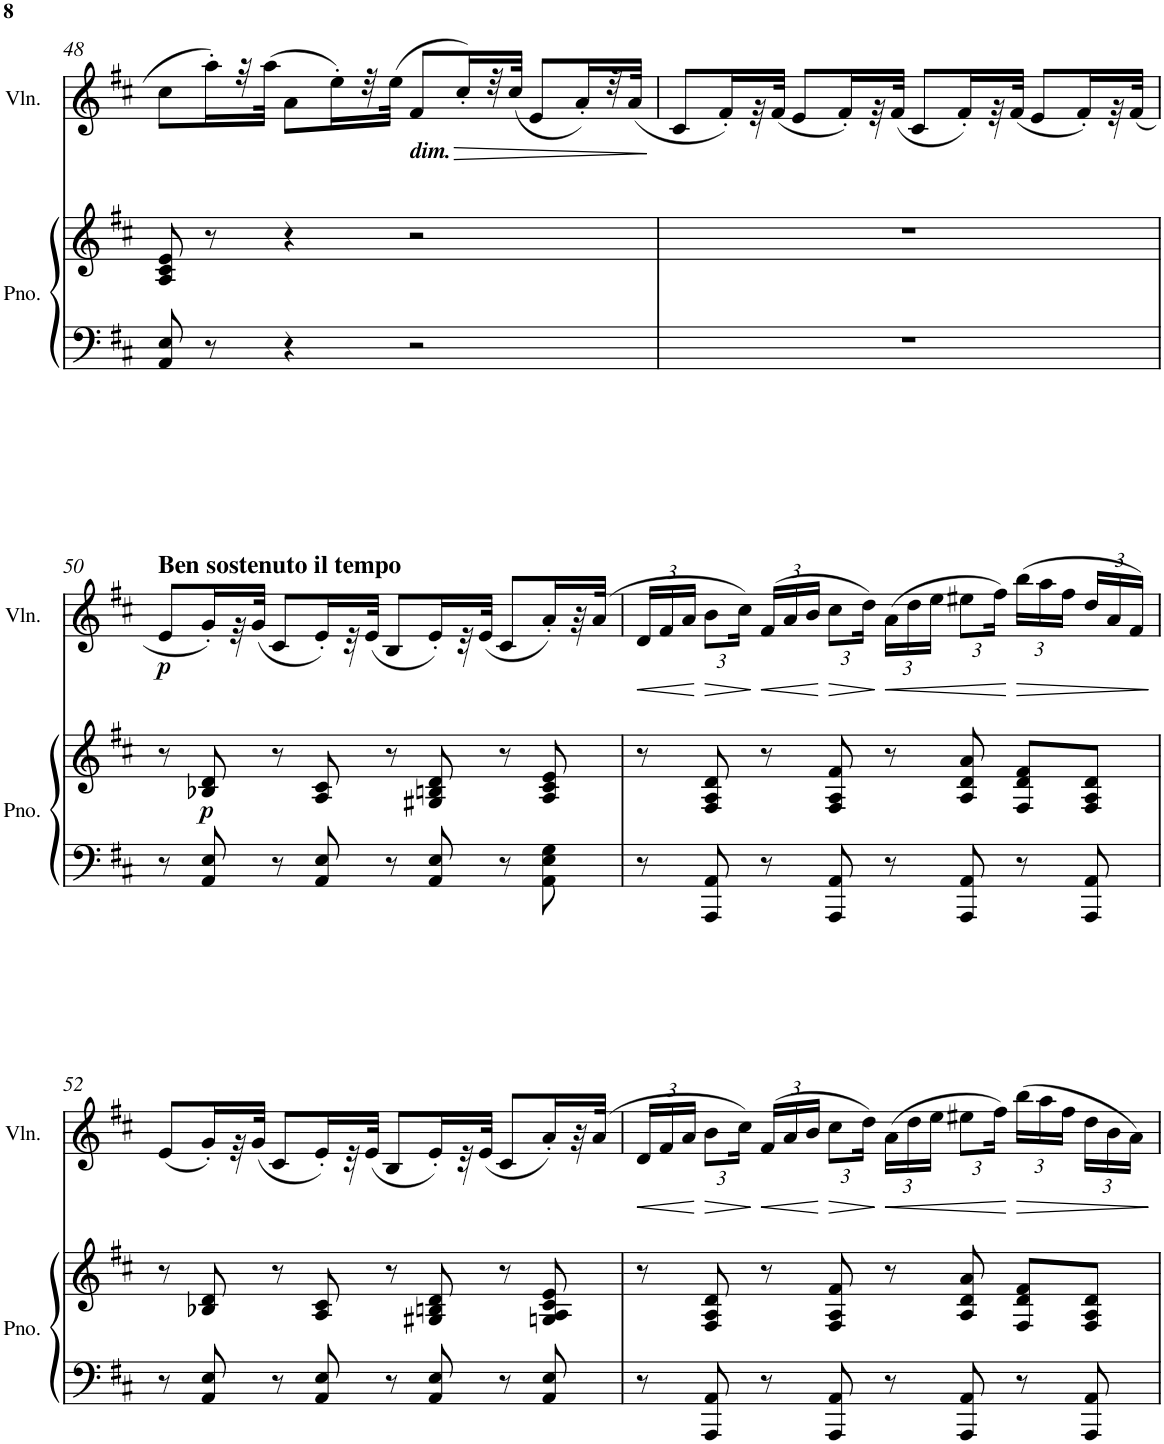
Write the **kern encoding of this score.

**kern	**kern	**dynam	**kern	**dynam
*part2	*part2	*part2	*part1	*part1
*staff3	*staff2	*staff2/3	*staff1	*staff1
*I"Piano	*	*	*I"Violin	*
*I'Pno.	*	*	*I'Vln.	*
!!LO:PB:g=z
*clefF4	*clefG2	*	*clefG2	*
*k[f#c#]	*k[f#c#]	*	*k[f#c#]	*
*M4/4	*M4/4	*	*M4/4	*
*met(c)	*met(c)	*	*met(c)	*
=48	=48	=48	=48	=48
8AA/ 8E/	8A/ 8c#/ 8e/	.	8cc#\L	.
8r	8r	.	16aa'\L	.
.	.	.	32rdd	.
.	.	.	(32aa\JJJ	.
4r	4r	.	8a\L	.
.	.	.	16ee'\L)	.
.	.	.	32r	.
.	.	.	(32ee\JJJ	.
!	!	!	!LO:TX:b:Bi:t=dim.	!
!	!	!	!	!LO:HP:b
2r	2r	.	8f#/L	>
.	.	.	16cc#'/L)	.
.	.	.	32rdd	.
.	.	.	(32cc#/JJJ	.
.	.	.	8e/L	.
.	.	.	16a'/L)	.
.	.	.	32rdd	.
.	.	.	(32a/JJJ	.
.	.	.	.	]
=49	=49	=49	=49	=49
1r	1r	.	8c#/L	.
.	.	.	16f#'/L)	.
.	.	.	32rg	.
.	.	.	(32f#/JJJ	.
.	.	.	8e/L	.
.	.	.	16f#'/L)	.
.	.	.	32rg	.
.	.	.	(32f#/JJJ	.
.	.	.	8c#/L	.
.	.	.	16f#'/L)	.
.	.	.	32rg	.
.	.	.	(32f#/JJJ	.
.	.	.	8e/L	.
.	.	.	16f#'/L)	.
.	.	.	32rg	.
.	.	.	(32f#/JJJ	.
!!LO:LB:g=z
=50	=50	=50	=50	=50
!	!	!	!LO:TX:a:B:t=Ben sostenuto il tempo	!
!	!	!	!	!LO:DY:b
8r	8r	.	8e/L	p
!	!	!LO:DY:b	!	!
8AA/ 8E/	8B-X/ 8d/	p	16g'/L)	.
.	.	.	32rg	.
.	.	.	(32g/JJJ	.
8r	8r	.	8c#/L	.
8AA/ 8E/	8A/ 8c#/	.	16e'/L)	.
.	.	.	32rg	.
.	.	.	(32e/JJJ	.
8r	8r	.	8B/L	.
8AA/ 8E/	8G#X/ 8Bn/ 8d/	.	16e'/L)	.
.	.	.	32rg	.
.	.	.	(32e/JJJ	.
8r	8r	.	8c#/L	.
8AA\ 8E\ 8G\	8A/ 8c#/ 8e/	.	16a'/L)	.
.	.	.	32rg	.
.	.	.	(>32a/JJJ	.
=51	=51	=51	=51	=51
*	*	*	*Xbrackettup	*
!	!	!	!	!LO:HP:b
8r	8r	.	24d/LL	<
.	.	.	24f#/	.
.	.	.	24a/JJ	.
!	!	!	!	!LO:HP:n=1:b
8AAA/ 8AA/	8F#/ 8A/ 8d/	.	12b\L	[ >
.	.	.	24cc#\Jk)	.
!	!	!	!	!LO:HP:n=1:b
8r	8r	.	(24f#/LL	] <
.	.	.	24a/	.
.	.	.	24b/JJ	.
!	!	!	!	!LO:HP:n=1:b
8AAA/ 8AA/	8F#/ 8A/ 8f#/	.	12cc#\L	[ >
.	.	.	24dd\Jk)	.
!	!	!	!	!LO:HP:n=1:b
8r	8r	.	(24a\LL	] <
.	.	.	24dd\	.
.	.	.	24ee\JJ	.
8AAA/ 8AA/	8A/ 8d/ 8a/	.	12ee#X\L	.
.	.	.	24ff#\Jk)	.
!	!	!	!	!LO:HP:n=1:b
8r	8F#/ 8d/ 8f#/L	.	(24bb\LL	[ >
.	.	.	24aa\	.
.	.	.	24ff#\JJ	.
8AAA/ 8AA/	8F#/ 8A/ 8d/J	.	24dd/LL	.
.	.	.	24a/	.
.	.	.	24f#/JJ)	.
.	.	.	.	]
!!LO:LB:g=z
=52	=52	=52	=52	=52
8r	8r	.	(8e/L	.
8AA/ 8E/	8B-X/ 8d/	.	16g'/L)	.
.	.	.	32rg	.
.	.	.	(32g/JJJ	.
8r	8r	.	8c#/L	.
8AA/ 8E/	8A/ 8c#/	.	16e'/L)	.
.	.	.	32rg	.
.	.	.	(32e/JJJ	.
8r	8r	.	8B/L	.
8AA/ 8E/	8G#X/ 8Bn/ 8d/	.	16e'/L)	.
.	.	.	32rg	.
.	.	.	(32e/JJJ	.
8r	8r	.	8c#/L	.
8AA/ 8E/	8Gn/ 8A/ 8c#/ 8e/	.	16a'/L)	.
.	.	.	32rg	.
.	.	.	(>32a/JJJ	.
=53	=53	=53	=53	=53
!	!	!	!	!LO:HP:b
8r	8r	.	24d/LL	<
.	.	.	24f#/	.
.	.	.	24a/JJ	.
!	!	!	!	!LO:HP:n=1:b
8AAA/ 8AA/	8F#/ 8A/ 8d/	.	12b\L	[ >
.	.	.	24cc#\Jk)	.
!	!	!	!	!LO:HP:n=1:b
8r	8r	.	(24f#/LL	] <
.	.	.	24a/	.
.	.	.	24b/JJ	.
!	!	!	!	!LO:HP:n=1:b
8AAA/ 8AA/	8F#/ 8A/ 8f#/	.	12cc#\L	[ >
.	.	.	24dd\Jk)	.
!	!	!	!	!LO:HP:n=1:b
8r	8r	.	(24a\LL	] <
.	.	.	24dd\	.
.	.	.	24ee\JJ	.
8AAA/ 8AA/	8A/ 8d/ 8a/	.	12ee#X\L	.
.	.	.	24ff#\Jk)	.
!	!	!	!	!LO:HP:n=1:b
8r	8F#/ 8d/ 8f#/L	.	(24bb\LL	[ >
.	.	.	24aa\	.
.	.	.	24ff#\JJ	.
8AAA/ 8AA/	8F#/ 8A/ 8d/J	.	24dd\LL	.
.	.	.	24b\	.
.	.	.	24a\JJ)	.
.	.	.	.	]
=	=	=	=	=
*-	*-	*-	*-	*-
